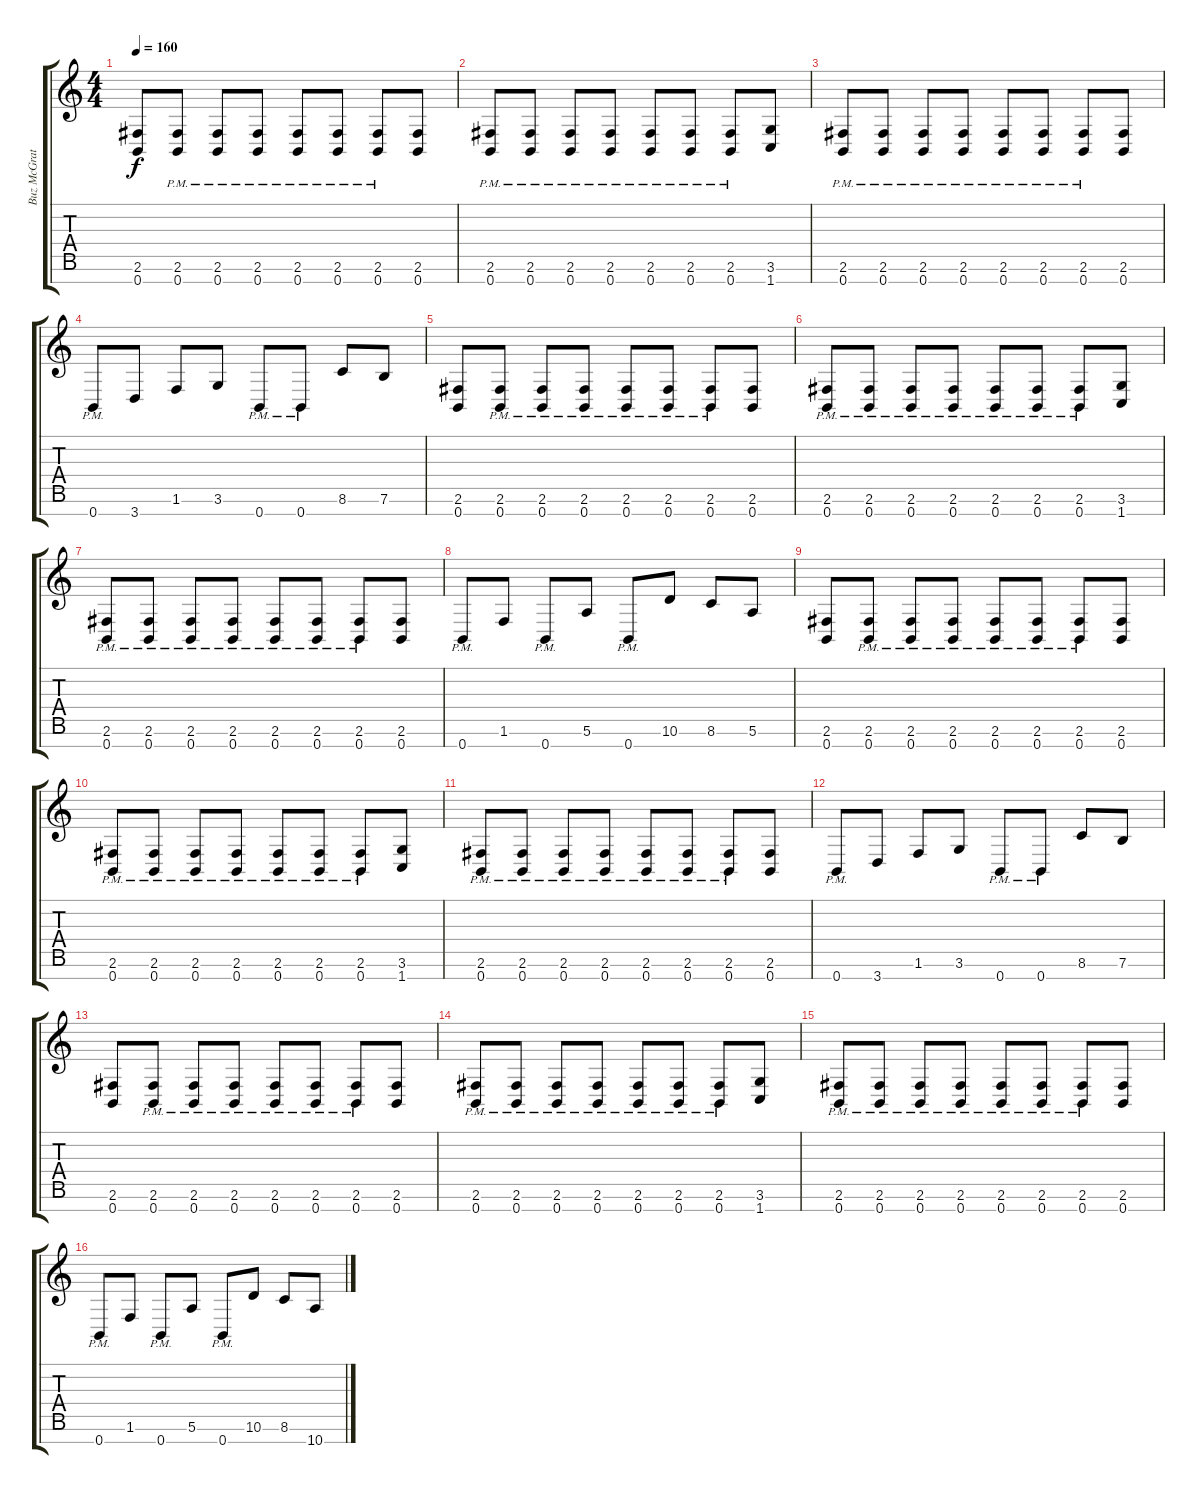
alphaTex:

\track ("Buz McGrath" "Buz McGrat") {instrument distortionguitar}
\staff {score tabs}
\tuning (E4 B3 G3 D3 A2 E2 B1) {hide}
\ts (4 4)
\tempo 160
\clef g2
\ks c
(2.6 0.7).8{dy f} (2.6{pm} 0.7{pm}).8 (2.6{pm} 0.7{pm}).8 (2.6{pm} 0.7{pm}).8 (2.6{pm} 0.7{pm}).8 (2.6{pm} 0.7{pm}).8 (2.6{pm} 0.7{pm}).8 (2.6 0.7).8 |
(2.6{pm} 0.7{pm}).8 (2.6{pm} 0.7{pm}).8 (2.6{pm} 0.7{pm}).8 (2.6{pm} 0.7{pm}).8 (2.6{pm} 0.7{pm}).8 (2.6{pm} 0.7{pm}).8 (2.6{pm} 0.7{pm}).8 (3.6 1.7).8 |
(2.6{pm} 0.7{pm}).8 (2.6{pm} 0.7{pm}).8 (2.6{pm} 0.7{pm}).8 (2.6{pm} 0.7{pm}).8 (2.6{pm} 0.7{pm}).8 (2.6{pm} 0.7{pm}).8 (2.6{pm} 0.7{pm}).8 (2.6 0.7).8 |
0.7{pm}.8 3.7.8 1.6.8 3.6.8 0.7{pm}.8 0.7{pm}.8 8.6.8 7.6.8 |
(2.6 0.7).8 (2.6{pm} 0.7{pm}).8 (2.6{pm} 0.7{pm}).8 (2.6{pm} 0.7{pm}).8 (2.6{pm} 0.7{pm}).8 (2.6{pm} 0.7{pm}).8 (2.6{pm} 0.7{pm}).8 (2.6 0.7).8 |
(2.6{pm} 0.7{pm}).8 (2.6{pm} 0.7{pm}).8 (2.6{pm} 0.7{pm}).8 (2.6{pm} 0.7{pm}).8 (2.6{pm} 0.7{pm}).8 (2.6{pm} 0.7{pm}).8 (2.6{pm} 0.7{pm}).8 (3.6 1.7).8 |
(2.6{pm} 0.7{pm}).8 (2.6{pm} 0.7{pm}).8 (2.6{pm} 0.7{pm}).8 (2.6{pm} 0.7{pm}).8 (2.6{pm} 0.7{pm}).8 (2.6{pm} 0.7{pm}).8 (2.6{pm} 0.7{pm}).8 (2.6 0.7).8 |
0.7{pm}.8 1.6.8 0.7{pm}.8 5.6.8 0.7{pm}.8 10.6.8 8.6.8 5.6.8 |
(2.6 0.7).8 (2.6{pm} 0.7{pm}).8 (2.6{pm} 0.7{pm}).8 (2.6{pm} 0.7{pm}).8 (2.6{pm} 0.7{pm}).8 (2.6{pm} 0.7{pm}).8 (2.6{pm} 0.7{pm}).8 (2.6 0.7).8 |
(2.6{pm} 0.7{pm}).8 (2.6{pm} 0.7{pm}).8 (2.6{pm} 0.7{pm}).8 (2.6{pm} 0.7{pm}).8 (2.6{pm} 0.7{pm}).8 (2.6{pm} 0.7{pm}).8 (2.6{pm} 0.7{pm}).8 (3.6 1.7).8 |
(2.6{pm} 0.7{pm}).8 (2.6{pm} 0.7{pm}).8 (2.6{pm} 0.7{pm}).8 (2.6{pm} 0.7{pm}).8 (2.6{pm} 0.7{pm}).8 (2.6{pm} 0.7{pm}).8 (2.6{pm} 0.7{pm}).8 (2.6 0.7).8 |
0.7{pm}.8 3.7.8 1.6.8 3.6.8 0.7{pm}.8 0.7{pm}.8 8.6.8 7.6.8 |
(2.6 0.7).8 (2.6{pm} 0.7{pm}).8 (2.6{pm} 0.7{pm}).8 (2.6{pm} 0.7{pm}).8 (2.6{pm} 0.7{pm}).8 (2.6{pm} 0.7{pm}).8 (2.6{pm} 0.7{pm}).8 (2.6 0.7).8 |
(2.6{pm} 0.7{pm}).8 (2.6{pm} 0.7{pm}).8 (2.6{pm} 0.7{pm}).8 (2.6{pm} 0.7{pm}).8 (2.6{pm} 0.7{pm}).8 (2.6{pm} 0.7{pm}).8 (2.6{pm} 0.7{pm}).8 (3.6 1.7).8 |
(2.6{pm} 0.7{pm}).8 (2.6{pm} 0.7{pm}).8 (2.6{pm} 0.7{pm}).8 (2.6{pm} 0.7{pm}).8 (2.6{pm} 0.7{pm}).8 (2.6{pm} 0.7{pm}).8 (2.6{pm} 0.7{pm}).8 (2.6 0.7).8 |
0.7{pm}.8 1.6.8 0.7{pm}.8 5.6.8 0.7{pm}.8 10.6.8 8.6.8 10.7.8
